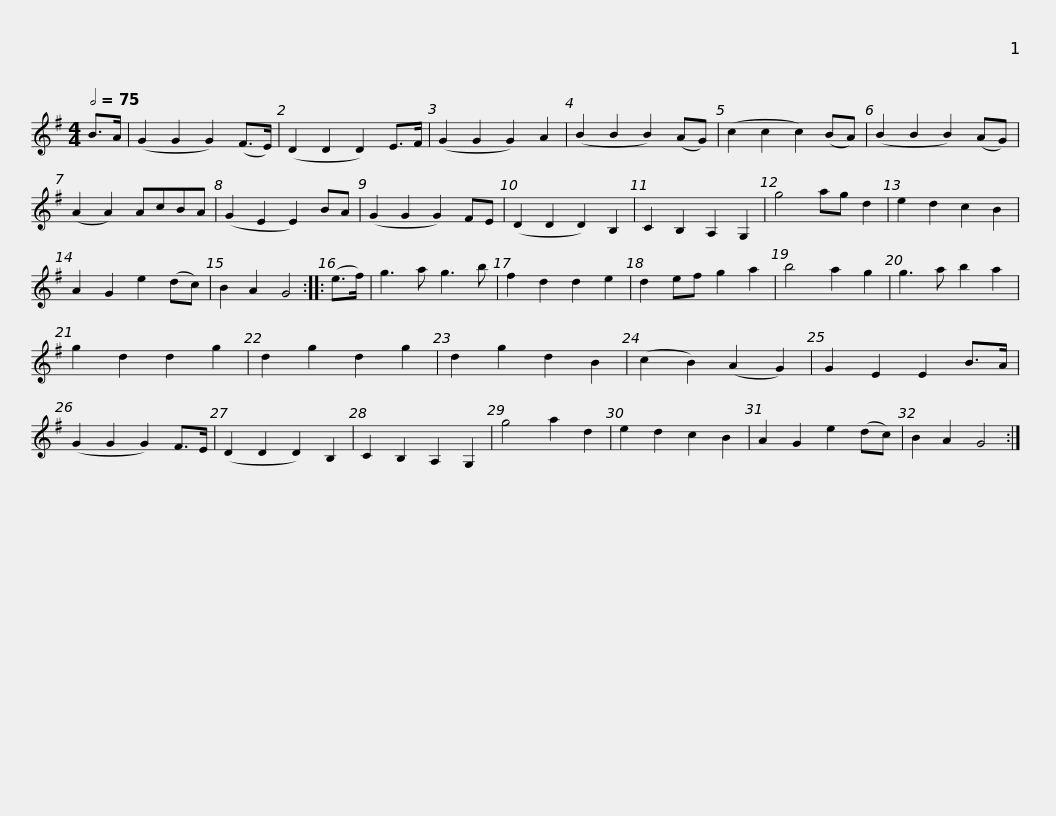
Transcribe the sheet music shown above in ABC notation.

X:1
L:1/8
Q:1/2=75
M:4/4
I:linebreak $
K:G
V:1 treble
V:1
 B>A | (G2 G2 G2) (F>E) | (D2 D2 D2) E>F | (G2 G2 G2) A2 | (B2 B2 B2) (AG) |$ %5
 (c2 c2 c2) (BA) | (B2 B2 B2) (AG) | (A2 A2) AcBA | (G2 E2 E2) BA |$ (G2 G2 G2) FE | %10
 (D2 D2 D2) B,2 | C2 B,2 A,2 G,2 | g4 ag d2 |$ e2 d2 c2 B2 | A2 G2 e2 (dc) | %15
 B2 A2 G4 ::$ (e>f) | g3 a g3 b | f2 d2 d2 e2 | d2 ef g2 a2 | %20
 b4 a2 g2 |$ g3 a b2 a2 | g2 d2 d2 g2 | d2 g2 d2 g2 | d2 g2 d2 B2 |$ %25
 (c2 B2) (A2 G2) | G2 E2 E2 B>A | (G2 G2 G2) F>E | (D2 D2 D2) B,2 |$ C2 B,2 A,2 G,2 | %30
 g4 a2 d2 | e2 d2 c2 B2 | A2 G2 e2 (dc) | B2 A2 G4 :| %34
